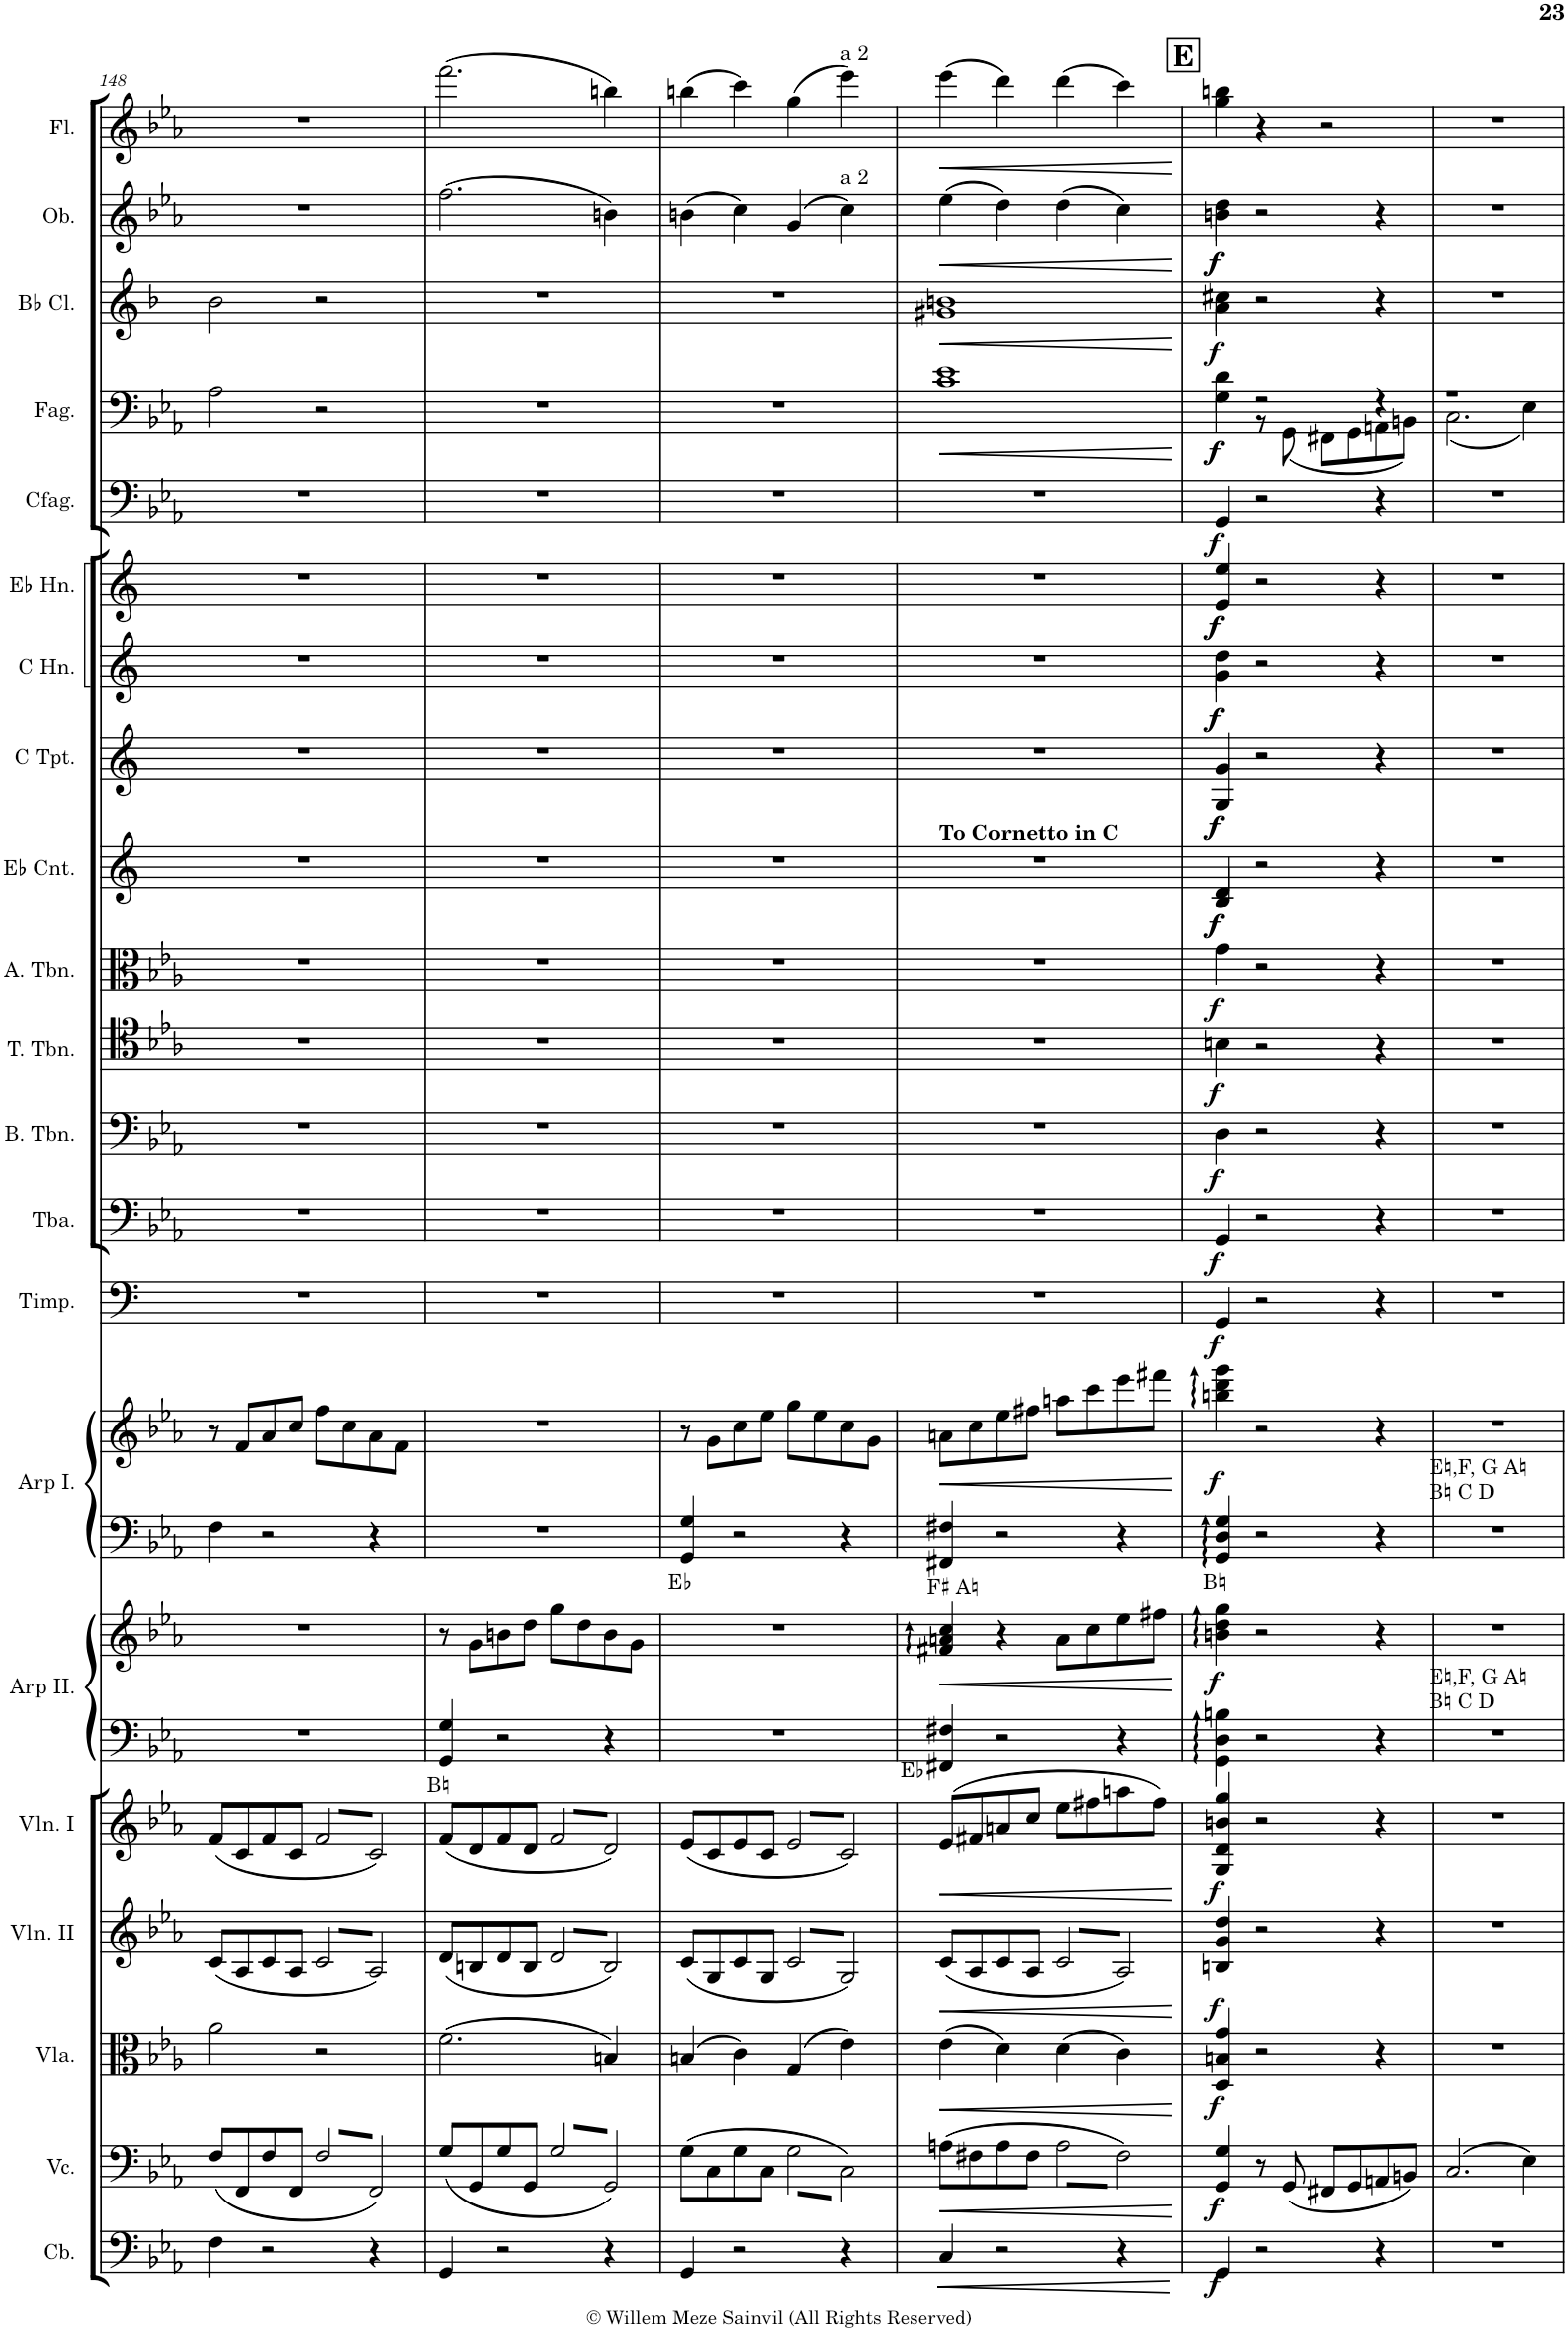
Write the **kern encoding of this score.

**kern	**dynam	**kern	**dynam	**kern	**dynam	**kern	**dynam	**kern	**dynam	**kern	**kern	**dynam	**kern	**kern	**dynam	**kern	**dynam	**kern	**dynam	**kern	**dynam	**kern	**dynam	**kern	**dynam	**kern	**dynam	**kern	**dynam	**kern	**dynam	**kern	**dynam	**kern	**dynam	**kern	**dynam	**kern	**dynam	**kern	**dynam	**kern	**dynam
*part21	*part21	*part20	*part20	*part19	*part19	*part18	*part18	*part17	*part17	*part16	*part16	*part16	*part15	*part15	*part15	*part14	*part14	*part13	*part13	*part12	*part12	*part11	*part11	*part10	*part10	*part9	*part9	*part8	*part8	*part7	*part7	*part6	*part6	*part5	*part5	*part4	*part4	*part3	*part3	*part2	*part2	*part1	*part1
*staff23	*staff23	*staff22	*staff22	*staff21	*staff21	*staff20	*staff20	*staff19	*staff19	*staff18	*staff17	*staff17/18	*staff16	*staff15	*staff15/16	*staff14	*staff14	*staff13	*staff13	*staff12	*staff12	*staff11	*staff11	*staff10	*staff10	*staff9	*staff9	*staff8	*staff8	*staff7	*staff7	*staff6	*staff6	*staff5	*staff5	*staff4	*staff4	*staff3	*staff3	*staff2	*staff2	*staff1	*staff1
*I"Contrabassi	*	*I"Violoncelli	*	*I"Viole	*	*I"Violini II	*	*I"Violini I	*	*I"Arpa II	*	*	*I"Arpa I	*	*	*I"Timpani in C.G.	*	*I"2 Tube	*	*I"Bass Trombone	*	*I"Tenor Trombone	*	*I"Alto Trombone	*	*I"I &amp; II Cornetti in C	*	*I"I &amp; II Trombe in C	*	*I"III &amp; IV Corni in C	*	*I"I &amp; II Corni in Es	*	*I"Contrafagotto	*	*I"2 Fagotti	*	*I"2 Clarinetti in B	*	*I"2 Oboi	*	*I"2 Flauti	*
*I'Cb.	*	*I'Vc.	*	*	*	*I'Vln. II	*	*I'Vln. I	*	*I'Arp II.	*	*	*I'Arp I.	*	*	*I'Timp.	*	*	*	*I'B. Tbn.	*	*I'T. Tbn.	*	*I'A. Tbn.	*	*	*	*	*	*	*	*	*	*I'Cfag.	*	*I'Fag.	*	*	*	*I'Ob.	*	*I'Fl.	*
!!LO:PB:g=z
*clefF4	*	*clefF4	*	*clefC3	*	*clefG2	*	*clefG2	*	*clefF4	*clefG2	*	*clefF4	*clefG2	*	*clefF4	*	*clefF4	*	*clefF4	*	*clefC4	*	*clefC3	*	*clefG2	*	*clefG2	*	*clefG2	*	*clefG2	*	*clefF4	*	*clefF4	*	*clefG2	*	*clefG2	*	*clefG2	*
*Trd7c12	*	*	*	*	*	*	*	*	*	*	*	*	*	*	*	*	*	*	*	*	*	*	*	*	*	*Trd-2c-3	*	*	*	*Trd7c12	*	*Trd5c9	*	*Trd7c12	*	*	*	*Trd1c2	*	*	*	*	*
*k[b-e-a-]	*	*k[b-e-a-]	*	*k[b-e-a-]	*	*k[b-e-a-]	*	*k[b-e-a-]	*	*k[b-e-a-]	*k[b-e-a-]	*	*k[b-e-a-]	*k[b-e-a-]	*	*k[]	*	*k[b-e-a-]	*	*k[b-e-a-]	*	*k[b-e-a-]	*	*k[b-e-a-]	*	*k[]	*	*k[]	*	*k[]	*	*k[]	*	*k[b-e-a-]	*	*k[b-e-a-]	*	*k[b-]	*	*k[b-e-a-]	*	*k[b-e-a-]	*
*M2/2	*	*M2/2	*	*M2/2	*	*M2/2	*	*M2/2	*	*M2/2	*M2/2	*	*M2/2	*M2/2	*	*M2/2	*	*M2/2	*	*M2/2	*	*M2/2	*	*M2/2	*	*M2/2	*	*M2/2	*	*M2/2	*	*M2/2	*	*M2/2	*	*M2/2	*	*M2/2	*	*M2/2	*	*M2/2	*
*met(c|)	*	*met(c|)	*	*met(c|)	*	*met(c|)	*	*met(c|)	*	*met(c|)	*met(c|)	*	*met(c|)	*met(c|)	*	*met(c|)	*	*met(c|)	*	*met(c|)	*	*met(c|)	*	*met(c|)	*	*met(c|)	*	*met(c|)	*	*met(c|)	*	*met(c|)	*	*met(c|)	*	*met(c|)	*	*met(c|)	*	*met(c|)	*	*met(c|)	*
=148	=148	=148	=148	=148	=148	=148	=148	=148	=148	=148	=148	=148	=148	=148	=148	=148	=148	=148	=148	=148	=148	=148	=148	=148	=148	=148	=148	=148	=148	=148	=148	=148	=148	=148	=148	=148	=148	=148	=148	=148	=148	=148	=148
4F\	.	(8F/L	.	2a-\	.	(8c/L	.	(8f/L	.	1r	1r	.	4F\	8r	.	1r	.	1r	.	1r	.	1r	.	1r	.	1r	.	1r	.	1r	.	1r	.	1r	.	2A-\	.	2b-\	.	1r	.	1r	.
.	.	8FF/	.	.	.	8A-/	.	8c/	.	.	.	.	.	8f/L	.	.	.	.	.	.	.	.	.	.	.	.	.	.	.	.	.	.	.	.	.	.	.	.	.	.	.	.	.
2r	.	8F/	.	.	.	8c/	.	8f/	.	.	.	.	2r	8a-/	.	.	.	.	.	.	.	.	.	.	.	.	.	.	.	.	.	.	.	.	.	.	.	.	.	.	.	.	.
.	.	8FF/J	.	.	.	8A-/J	.	8c/J	.	.	.	.	.	8cc/J	.	.	.	.	.	.	.	.	.	.	.	.	.	.	.	.	.	.	.	.	.	.	.	.	.	.	.	.	.
*	*	*tremolo	*	*	*	*	*	*	*	*	*	*	*	*	*	*	*	*	*	*	*	*	*	*	*	*	*	*	*	*	*	*	*	*	*	*	*	*	*	*	*	*	*
*	*	*	*	*	*	*tremolo	*	*	*	*	*	*	*	*	*	*	*	*	*	*	*	*	*	*	*	*	*	*	*	*	*	*	*	*	*	*	*	*	*	*	*	*	*
*	*	*	*	*	*	*	*	*tremolo	*	*	*	*	*	*	*	*	*	*	*	*	*	*	*	*	*	*	*	*	*	*	*	*	*	*	*	*	*	*	*	*	*	*	*
.	.	16F/LL	.	2r	.	16c/LL	.	16f/LL	.	.	.	.	.	8ff\L	.	.	.	.	.	.	.	.	.	.	.	.	.	.	.	.	.	.	.	.	.	2r	.	2r	.	.	.	.	.
.	.	16FF/)	.	.	.	16A-/)	.	16c/)	.	.	.	.	.	.	.	.	.	.	.	.	.	.	.	.	.	.	.	.	.	.	.	.	.	.	.	.	.	.	.	.	.	.	.
.	.	16F/	.	.	.	16c/	.	16f/	.	.	.	.	.	8cc\	.	.	.	.	.	.	.	.	.	.	.	.	.	.	.	.	.	.	.	.	.	.	.	.	.	.	.	.	.
.	.	16FF/)	.	.	.	16A-/)	.	16c/)	.	.	.	.	.	.	.	.	.	.	.	.	.	.	.	.	.	.	.	.	.	.	.	.	.	.	.	.	.	.	.	.	.	.	.
4r	.	16F/	.	.	.	16c/	.	16f/	.	.	.	.	4r	8a-\	.	.	.	.	.	.	.	.	.	.	.	.	.	.	.	.	.	.	.	.	.	.	.	.	.	.	.	.	.
.	.	16FF/)	.	.	.	16A-/)	.	16c/)	.	.	.	.	.	.	.	.	.	.	.	.	.	.	.	.	.	.	.	.	.	.	.	.	.	.	.	.	.	.	.	.	.	.	.
.	.	16F/	.	.	.	16c/	.	16f/	.	.	.	.	.	8f\J	.	.	.	.	.	.	.	.	.	.	.	.	.	.	.	.	.	.	.	.	.	.	.	.	.	.	.	.	.
.	.	16FF/)JJ	.	.	.	16A-/)JJ	.	16c/)JJ	.	.	.	.	.	.	.	.	.	.	.	.	.	.	.	.	.	.	.	.	.	.	.	.	.	.	.	.	.	.	.	.	.	.	.
*	*	*	*	*	*	*	*	*Xtremolo	*	*	*	*	*	*	*	*	*	*	*	*	*	*	*	*	*	*	*	*	*	*	*	*	*	*	*	*	*	*	*	*	*	*	*
*	*	*	*	*	*	*Xtremolo	*	*	*	*	*	*	*	*	*	*	*	*	*	*	*	*	*	*	*	*	*	*	*	*	*	*	*	*	*	*	*	*	*	*	*	*	*
*	*	*Xtremolo	*	*	*	*	*	*	*	*	*	*	*	*	*	*	*	*	*	*	*	*	*	*	*	*	*	*	*	*	*	*	*	*	*	*	*	*	*	*	*	*	*
=149	=149	=149	=149	=149	=149	=149	=149	=149	=149	=149	=149	=149	=149	=149	=149	=149	=149	=149	=149	=149	=149	=149	=149	=149	=149	=149	=149	=149	=149	=149	=149	=149	=149	=149	=149	=149	=149	=149	=149	=149	=149	=149	=149
!	!	!	!	!	!	!	!	!	!	!LO:TX:b:t=B♮	!	!	!	!	!	!	!	!	!	!	!	!	!	!	!	!	!	!	!	!	!	!	!	!	!	!	!	!	!	!	!	!	!
4GG/	.	(8G/L	.	(2.f\	.	(8d/L	.	(8f/L	.	4GG/ 4G/	8r	.	1r	1r	.	1r	.	1r	.	1r	.	1r	.	1r	.	1r	.	1r	.	1r	.	1r	.	1r	.	1r	.	1r	.	(2.ff\	.	(2.fff\	.
.	.	.	.	.	.	.	.	.	.	.	.	.	.	.	.	.	.	.	.	.	.	.	.	.	.	.	.	.	.	.	.	.	.	.	.	.	.	.	.	.	.	.	.
.	.	8GG/	.	.	.	8Bn/	.	8d/	.	.	8g\L	.	.	.	.	.	.	.	.	.	.	.	.	.	.	.	.	.	.	.	.	.	.	.	.	.	.	.	.	.	.	.	.
.	.	.	.	.	.	.	.	.	.	.	.	.	.	.	.	.	.	.	.	.	.	.	.	.	.	.	.	.	.	.	.	.	.	.	.	.	.	.	.	.	.	.	.
2r	.	8G/	.	.	.	8d/	.	8f/	.	2r	8bn\	.	.	.	.	.	.	.	.	.	.	.	.	.	.	.	.	.	.	.	.	.	.	.	.	.	.	.	.	.	.	.	.
.	.	8GG/J	.	.	.	8B/J	.	8d/J	.	.	8dd\J	.	.	.	.	.	.	.	.	.	.	.	.	.	.	.	.	.	.	.	.	.	.	.	.	.	.	.	.	.	.	.	.
*	*	*tremolo	*	*	*	*	*	*	*	*	*	*	*	*	*	*	*	*	*	*	*	*	*	*	*	*	*	*	*	*	*	*	*	*	*	*	*	*	*	*	*	*	*
*	*	*	*	*	*	*tremolo	*	*	*	*	*	*	*	*	*	*	*	*	*	*	*	*	*	*	*	*	*	*	*	*	*	*	*	*	*	*	*	*	*	*	*	*	*
*	*	*	*	*	*	*	*	*tremolo	*	*	*	*	*	*	*	*	*	*	*	*	*	*	*	*	*	*	*	*	*	*	*	*	*	*	*	*	*	*	*	*	*	*	*
.	.	16G/LL	.	.	.	16d/LL	.	16f/LL	.	.	8gg\L	.	.	.	.	.	.	.	.	.	.	.	.	.	.	.	.	.	.	.	.	.	.	.	.	.	.	.	.	.	.	.	.
.	.	16GG/)	.	.	.	16B/)	.	16d/)	.	.	.	.	.	.	.	.	.	.	.	.	.	.	.	.	.	.	.	.	.	.	.	.	.	.	.	.	.	.	.	.	.	.	.
.	.	16G/	.	.	.	16d/	.	16f/	.	.	8dd\	.	.	.	.	.	.	.	.	.	.	.	.	.	.	.	.	.	.	.	.	.	.	.	.	.	.	.	.	.	.	.	.
.	.	16GG/)	.	.	.	16B/)	.	16d/)	.	.	.	.	.	.	.	.	.	.	.	.	.	.	.	.	.	.	.	.	.	.	.	.	.	.	.	.	.	.	.	.	.	.	.
4r	.	16G/	.	4Bn/)	.	16d/	.	16f/	.	4r	8b\	.	.	.	.	.	.	.	.	.	.	.	.	.	.	.	.	.	.	.	.	.	.	.	.	.	.	.	.	4bn\)	.	4bbn\)	.
.	.	16GG/)	.	.	.	16B/)	.	16d/)	.	.	.	.	.	.	.	.	.	.	.	.	.	.	.	.	.	.	.	.	.	.	.	.	.	.	.	.	.	.	.	.	.	.	.
.	.	16G/	.	.	.	16d/	.	16f/	.	.	8g\J	.	.	.	.	.	.	.	.	.	.	.	.	.	.	.	.	.	.	.	.	.	.	.	.	.	.	.	.	.	.	.	.
.	.	16GG/)JJ	.	.	.	16B/)JJ	.	16d/)JJ	.	.	.	.	.	.	.	.	.	.	.	.	.	.	.	.	.	.	.	.	.	.	.	.	.	.	.	.	.	.	.	.	.	.	.
*	*	*	*	*	*	*	*	*Xtremolo	*	*	*	*	*	*	*	*	*	*	*	*	*	*	*	*	*	*	*	*	*	*	*	*	*	*	*	*	*	*	*	*	*	*	*
*	*	*	*	*	*	*Xtremolo	*	*	*	*	*	*	*	*	*	*	*	*	*	*	*	*	*	*	*	*	*	*	*	*	*	*	*	*	*	*	*	*	*	*	*	*	*
*	*	*Xtremolo	*	*	*	*	*	*	*	*	*	*	*	*	*	*	*	*	*	*	*	*	*	*	*	*	*	*	*	*	*	*	*	*	*	*	*	*	*	*	*	*	*
=150	=150	=150	=150	=150	=150	=150	=150	=150	=150	=150	=150	=150	=150	=150	=150	=150	=150	=150	=150	=150	=150	=150	=150	=150	=150	=150	=150	=150	=150	=150	=150	=150	=150	=150	=150	=150	=150	=150	=150	=150	=150	=150	=150
!	!	!	!	!	!	!	!	!	!	!	!	!	!LO:TX:b:t=E♭	!	!	!	!	!	!	!	!	!	!	!	!	!	!	!	!	!	!	!	!	!	!	!	!	!	!	!	!	!	!
4GG/	.	(8G\L	.	(4Bn/	.	(8c/L	.	(8e-/L	.	1r	1r	.	4GG/ 4G/	8r	.	1r	.	1r	.	1r	.	1r	.	1r	.	1r	.	1r	.	1r	.	1r	.	1r	.	1r	.	1r	.	(4bn\	.	(4bbn\	.
.	.	.	.	.	.	.	.	.	.	.	.	.	.	.	.	.	.	.	.	.	.	.	.	.	.	.	.	.	.	.	.	.	.	.	.	.	.	.	.	.	.	.	.
.	.	8C\	.	.	.	8G/	.	8c/	.	.	.	.	.	8g\L	.	.	.	.	.	.	.	.	.	.	.	.	.	.	.	.	.	.	.	.	.	.	.	.	.	.	.	.	.
.	.	.	.	.	.	.	.	.	.	.	.	.	.	.	.	.	.	.	.	.	.	.	.	.	.	.	.	.	.	.	.	.	.	.	.	.	.	.	.	.	.	.	.
2r	.	8G\	.	4c\)	.	8c/	.	8e-/	.	.	.	.	2r	8cc\	.	.	.	.	.	.	.	.	.	.	.	.	.	.	.	.	.	.	.	.	.	.	.	.	.	4cc\)	.	4ccc\)	.
.	.	8C\J	.	.	.	8G/J	.	8c/J	.	.	.	.	.	8ee-\J	.	.	.	.	.	.	.	.	.	.	.	.	.	.	.	.	.	.	.	.	.	.	.	.	.	.	.	.	.
*	*	*tremolo	*	*	*	*	*	*	*	*	*	*	*	*	*	*	*	*	*	*	*	*	*	*	*	*	*	*	*	*	*	*	*	*	*	*	*	*	*	*	*	*	*
*	*	*	*	*	*	*tremolo	*	*	*	*	*	*	*	*	*	*	*	*	*	*	*	*	*	*	*	*	*	*	*	*	*	*	*	*	*	*	*	*	*	*	*	*	*
*	*	*	*	*	*	*	*	*tremolo	*	*	*	*	*	*	*	*	*	*	*	*	*	*	*	*	*	*	*	*	*	*	*	*	*	*	*	*	*	*	*	*	*	*	*
.	.	16G\LL	.	(4G/	.	16c/LL	.	16e-/LL	.	.	.	.	.	8gg\L	.	.	.	.	.	.	.	.	.	.	.	.	.	.	.	.	.	.	.	.	.	.	.	.	.	(4g/	.	(4gg\	.
.	.	16C\)	.	.	.	16G/)	.	16c/)	.	.	.	.	.	.	.	.	.	.	.	.	.	.	.	.	.	.	.	.	.	.	.	.	.	.	.	.	.	.	.	.	.	.	.
.	.	16G\	.	.	.	16c/	.	16e-/	.	.	.	.	.	8ee-\	.	.	.	.	.	.	.	.	.	.	.	.	.	.	.	.	.	.	.	.	.	.	.	.	.	.	.	.	.
.	.	16C\)	.	.	.	16G/)	.	16c/)	.	.	.	.	.	.	.	.	.	.	.	.	.	.	.	.	.	.	.	.	.	.	.	.	.	.	.	.	.	.	.	.	.	.	.
!	!	!	!	!	!	!	!	!	!	!	!	!	!	!	!	!	!	!	!	!	!	!	!	!	!	!	!	!	!	!	!	!	!	!	!	!	!	!	!	!	!	!LO:TX:a:t=a 2	!
!	!	!	!	!	!	!	!	!	!	!	!	!	!	!	!	!	!	!	!	!	!	!	!	!	!	!	!	!	!	!	!	!	!	!	!	!	!	!	!	!LO:TX:a:t=a 2	!	!	!
4r	.	16G\	.	4e-\)	.	16c/	.	16e-/	.	.	.	.	4r	8cc\	.	.	.	.	.	.	.	.	.	.	.	.	.	.	.	.	.	.	.	.	.	.	.	.	.	4cc\)	.	4eee-\)	.
.	.	16C\)	.	.	.	16G/)	.	16c/)	.	.	.	.	.	.	.	.	.	.	.	.	.	.	.	.	.	.	.	.	.	.	.	.	.	.	.	.	.	.	.	.	.	.	.
.	.	16G\	.	.	.	16c/	.	16e-/	.	.	.	.	.	8g\J	.	.	.	.	.	.	.	.	.	.	.	.	.	.	.	.	.	.	.	.	.	.	.	.	.	.	.	.	.
.	.	16C\)JJ	.	.	.	16G/)JJ	.	16c/)JJ	.	.	.	.	.	.	.	.	.	.	.	.	.	.	.	.	.	.	.	.	.	.	.	.	.	.	.	.	.	.	.	.	.	.	.
*	*	*	*	*	*	*	*	*Xtremolo	*	*	*	*	*	*	*	*	*	*	*	*	*	*	*	*	*	*	*	*	*	*	*	*	*	*	*	*	*	*	*	*	*	*	*
*	*	*	*	*	*	*Xtremolo	*	*	*	*	*	*	*	*	*	*	*	*	*	*	*	*	*	*	*	*	*	*	*	*	*	*	*	*	*	*	*	*	*	*	*	*	*
*	*	*Xtremolo	*	*	*	*	*	*	*	*	*	*	*	*	*	*	*	*	*	*	*	*	*	*	*	*	*	*	*	*	*	*	*	*	*	*	*	*	*	*	*	*	*
=151	=151	=151	=151	=151	=151	=151	=151	=151	=151	=151	=151	=151	=151	=151	=151	=151	=151	=151	=151	=151	=151	=151	=151	=151	=151	=151	=151	=151	=151	=151	=151	=151	=151	=151	=151	=151	=151	=151	=151	=151	=151	=151	=151
!	!	!	!	!	!	!	!	!	!	!	!	!	!	!	!	!	!	!	!	!	!	!	!	!	!	!LO:TX:a:B:t=To Cornetto in C	!	!	!	!	!	!	!	!	!	!	!	!	!	!	!	!	!
!	!	!	!	!	!	!	!	!	!	!	!	!	!LO:TX:b:t=F♯ A♮	!	!	!	!	!	!	!	!	!	!	!	!	!	!	!	!	!	!	!	!	!	!	!	!	!	!	!	!	!	!
!	!	!	!	!	!	!	!	!	!	!LO:TX:b:t=E♭	!	!	!	!	!	!	!	!	!	!	!	!	!	!	!	!	!	!	!	!	!	!	!	!	!	!	!	!	!	!	!	!	!
!	!LO:HP:b	!	!LO:HP:b	!	!LO:HP:b	!	!LO:HP:b	!	!LO:HP:b	!	!	!LO:HP:b	!	!	!LO:HP:b	!	!	!	!	!	!	!	!	!	!	!	!	!	!	!	!	!	!	!	!	!	!LO:HP:b	!	!LO:HP:b	!	!LO:HP:b	!	!LO:HP:b
*	*	*	*	*	*	*	*	*	*	*	*	*	*	*	*	*	*	*	*	*	*	*	*	*	*	*	*	*	*	*	*	*	*	*	*	*^	*	*^	*	*	*	*	*
4C/	<	(8An\L	<	(4e-\	<	(8c/L	<	(8e-/L	<	4FF#X/ 4F#X/	4f#X/ 4an/ 4cc/	<	4FF#X/ 4F#X/	8an\L	<	1r	.	1r	.	1r	.	1r	.	1r	.	1r	.	1r	.	1r	.	1r	.	1r	.	1e-	1c	<	1bn	1g#X	<	(4ee-\	<	(4eee-\	<
.	.	.	.	.	.	.	.	.	.	.	.	.	.	.	.	.	.	.	.	.	.	.	.	.	.	.	.	.	.	.	.	.	.	.	.	.	.	.	.	.	.	.	.	.	.
.	.	8F#X\	.	.	.	8A-/	.	8f#X/	.	.	.	.	.	8cc\	.	.	.	.	.	.	.	.	.	.	.	.	.	.	.	.	.	.	.	.	.	.	.	.	.	.	.	.	.	.	.
.	.	.	.	.	.	.	.	.	.	.	.	.	.	.	.	.	.	.	.	.	.	.	.	.	.	.	.	.	.	.	.	.	.	.	.	.	.	.	.	.	.	.	.	.	.
2r	.	8A\	.	4d\)	.	8c/	.	8an/	.	2r	4r	.	2r	8ee-\	.	.	.	.	.	.	.	.	.	.	.	.	.	.	.	.	.	.	.	.	.	.	.	.	.	.	.	4dd\)	.	4ddd\)	.
.	.	8F#\J	.	.	.	8A-/J	.	8cc/J	.	.	.	.	.	8ff#X\J	.	.	.	.	.	.	.	.	.	.	.	.	.	.	.	.	.	.	.	.	.	.	.	.	.	.	.	.	.	.	.
*	*	*tremolo	*	*	*	*	*	*	*	*	*	*	*	*	*	*	*	*	*	*	*	*	*	*	*	*	*	*	*	*	*	*	*	*	*	*	*	*	*	*	*	*	*	*	*
*	*	*	*	*	*	*tremolo	*	*	*	*	*	*	*	*	*	*	*	*	*	*	*	*	*	*	*	*	*	*	*	*	*	*	*	*	*	*	*	*	*	*	*	*	*	*	*
.	.	16A\LL	.	(4d\	.	16c/LL	.	8ee-\L	.	.	8a\L	.	.	8aan\L	.	.	.	.	.	.	.	.	.	.	.	.	.	.	.	.	.	.	.	.	.	.	.	.	.	.	.	(4dd\	.	(4ddd\	.
.	.	16F#\)	.	.	.	16A-/)	.	.	.	.	.	.	.	.	.	.	.	.	.	.	.	.	.	.	.	.	.	.	.	.	.	.	.	.	.	.	.	.	.	.	.	.	.	.	.
.	.	16A\	.	.	.	16c/	.	8ff#X\	.	.	8cc\	.	.	8ccc\	.	.	.	.	.	.	.	.	.	.	.	.	.	.	.	.	.	.	.	.	.	.	.	.	.	.	.	.	.	.	.
.	.	16F#\)	.	.	.	16A-/)	.	.	.	.	.	.	.	.	.	.	.	.	.	.	.	.	.	.	.	.	.	.	.	.	.	.	.	.	.	.	.	.	.	.	.	.	.	.	.
4r	.	16A\	.	4c\)	.	16c/	.	8aan\	.	4r	8ee-\	.	4r	8eee-\	.	.	.	.	.	.	.	.	.	.	.	.	.	.	.	.	.	.	.	.	.	.	.	.	.	.	.	4cc\)	.	4ccc\)	.
.	.	16F#\)	.	.	.	16A-/)	.	.	.	.	.	.	.	.	.	.	.	.	.	.	.	.	.	.	.	.	.	.	.	.	.	.	.	.	.	.	.	.	.	.	.	.	.	.	.
.	.	16A\	.	.	.	16c/	.	8ff#\J)	.	.	8ff#X\J	.	.	8fff#X\J	.	.	.	.	.	.	.	.	.	.	.	.	.	.	.	.	.	.	.	.	.	.	.	.	.	.	.	.	.	.	.
.	.	16F#\)JJ	.	.	.	16A-/)JJ	.	.	.	.	.	.	.	.	.	.	.	.	.	.	.	.	.	.	.	.	.	.	.	.	.	.	.	.	.	.	.	.	.	.	.	.	.	.	.
*	*	*	*	*	*	*Xtremolo	*	*	*	*	*	*	*	*	*	*	*	*	*	*	*	*	*	*	*	*	*	*	*	*	*	*	*	*	*	*	*	*	*	*	*	*	*	*	*
*	*	*Xtremolo	*	*	*	*	*	*	*	*	*	*	*	*	*	*	*	*	*	*	*	*	*	*	*	*	*	*	*	*	*	*	*	*	*	*	*	*	*	*	*	*	*	*	*
*	*	*	*	*	*	*	*	*	*	*	*	*	*	*	*	*	*	*	*	*	*	*	*	*	*	*	*	*	*	*	*	*	*	*	*	*v	*v	*	*	*	*	*	*	*	*
*	*	*	*	*	*	*	*	*	*	*	*	*	*	*	*	*	*	*	*	*	*	*	*	*	*	*	*	*	*	*	*	*	*	*	*	*	*	*v	*v	*	*	*	*	*
.	[	.	[	.	[	.	[	.	[	.	.	[	.	.	[	.	.	.	.	.	.	.	.	.	.	.	.	.	.	.	.	.	.	.	.	.	[	.	[	.	[	.	[
=152	=152	=152	=152	=152	=152	=152	=152	=152	=152	=152	=152	=152	=152	=152	=152	=152	=152	=152	=152	=152	=152	=152	=152	=152	=152	=152	=152	=152	=152	=152	=152	=152	=152	=152	=152	=152	=152	=152	=152	=152	=152	=152	=152
*	*	*	*	*	*	*	*	*	*	*	*	*	*	*	*	*	*	*	*	*	*	*	*	*	*	*^	*	*^	*	*^	*	*^	*	*	*	*^	*	*^	*	*^	*	*^	*
!	!	!	!	!	!	!	!	!	!	!	!	!	!LO:TX:b:t=B♮	!	!	!	!	!	!	!	!	!	!	!	!	!	!	!	!	!	!	!	!	!	!	!	!	!	!	!	!	!	!	!	!	!	!	!	!	!	!
!	!LO:DY:b	!	!LO:DY:b	!	!LO:DY:b	!	!LO:DY:b	!	!LO:DY:b	!	!	!LO:DY:b	!	!	!LO:DY:b	!	!LO:DY:b	!	!LO:DY:b	!	!LO:DY:b	!	!LO:DY:b	!	!LO:DY:b	!	!	!LO:DY:b	!	!	!	!	!	!	!	!	!	!	!	!	!	!	!	!	!	!	!	!	!	!	!
!	!	!	!	!	!	!	!	!	!	!	!	!	!	!	!	!	!	!	!	!	!	!	!	!	!	!	!	!LO:DY:n=1:b	!	!	!LO:DY:b	!	!	!	!	!	!	!	!	!	!	!	!	!	!	!	!	!	!	!	!
!	!	!	!	!	!	!	!	!	!	!	!	!	!	!	!	!	!	!	!	!	!	!	!	!	!	!	!	!	!	!	!LO:DY:n=1:b	!	!	!LO:DY:b	!	!	!	!	!	!	!	!	!	!	!	!	!	!	!	!	!
!	!	!	!	!	!	!	!	!	!	!	!	!	!	!	!	!	!	!	!	!	!	!	!	!	!	!	!	!	!	!	!	!	!	!LO:DY:n=1:b	!	!	!LO:DY:b	!	!	!	!	!	!	!	!	!	!	!	!	!	!
!	!	!	!	!	!	!	!	!	!	!	!	!	!	!	!	!	!	!	!	!	!	!	!	!	!	!	!	!	!	!	!	!	!	!	!	!	!LO:DY:n=1:b	!	!LO:DY:b	!	!	!LO:DY:b	!	!	!	!	!	!	!	!	!
!	!	!	!	!	!	!	!	!	!	!	!	!	!	!	!	!	!	!	!	!	!	!	!	!	!	!	!	!	!	!	!	!	!	!	!	!	!	!	!	!	!	!LO:DY:n=1:b	!	!	!LO:DY:b	!	!	!LO:DY:b	!	!	!
!	!	!	!	!	!	!	!	!	!	!	!	!	!	!	!	!	!	!	!	!	!	!	!	!	!	!	!	!	!	!	!	!	!	!	!	!	!	!	!	!	!	!	!	!	!	!	!	!LO:DY:n=1:b	!	!	!
4GG/	f	4GG/ 4G/	f	4D/ 4Bn/ 4g/	f	4Bn/ 4g/ 4dd/	f	4G/ 4d/ 4bn/ 4gg/	f	4GG\ 4D\ 4Bn\	4bn\ 4dd\ 4gg\	f	4GG/ 4D/ 4G/	4bbn\ 4ddd\ 4ggg\	f	4GG/	f	4GG/	f	4D\	f	4Bn\	f	4g\	f	4d/	4B/	f f	4g/	4G/	f f	4dd\	4g\	f f	4ee/	4e/	f f	4GG/	f	4d\	4G\	f f	4cc#X\	4a\	f	4dd\	4bn\	f f	4bbn\	4gg\	.
.	.	.	.	.	.	.	.	.	.	.	.	.	.	.	.	.	.	.	.	.	.	.	.	.	.	.	.	.	.	.	.	.	.	.	.	.	.	.	.	.	.	.	.	.	.	.	.	.	.	.	.
.	.	.	.	.	.	.	.	.	.	.	.	.	.	.	.	.	.	.	.	.	.	.	.	.	.	.	.	.	.	.	.	.	.	.	.	.	.	.	.	.	.	.	.	.	.	.	.	.	.	.	.
.	.	.	.	.	.	.	.	.	.	.	.	.	.	.	.	.	.	.	.	.	.	.	.	.	.	.	.	.	.	.	.	.	.	.	.	.	.	.	.	.	.	.	.	.	.	.	.	.	.	.	.
2r	.	8r	.	2r	.	2r	.	2r	.	2r	2r	.	2r	2r	.	2r	.	2r	.	2r	.	2r	.	2r	.	2r	2.ryy	.	2r	2.ryy	.	2r	2.ryy	.	2r	2.ryy	.	2r	.	2r	8r	.	2r	2.ryy	.	2r	2.ryy	.	4r	2.ryy	.
.	.	(8GG/	.	.	.	.	.	.	.	.	.	.	.	.	.	.	.	.	.	.	.	.	.	.	.	.	.	.	.	.	.	.	.	.	.	.	.	.	.	.	(8GG\	.	.	.	.	.	.	.	.	.	.
.	.	8FF#X/L	.	.	.	.	.	.	.	.	.	.	.	.	.	.	.	.	.	.	.	.	.	.	.	.	.	.	.	.	.	.	.	.	.	.	.	.	.	.	8FF#X\L	.	.	.	.	.	.	.	2r	.	.
.	.	8GG/	.	.	.	.	.	.	.	.	.	.	.	.	.	.	.	.	.	.	.	.	.	.	.	.	.	.	.	.	.	.	.	.	.	.	.	.	.	.	8GG\	.	.	.	.	.	.	.	.	.	.
4r	.	8AAn/	.	4r	.	4r	.	4r	.	4r	4r	.	4r	4r	.	4r	.	4r	.	4r	.	4r	.	4r	.	4r	.	.	4r	.	.	4r	.	.	4r	.	.	4r	.	4r	8AAn\	.	4r	.	.	4r	.	.	.	.	.
.	.	8BBn/J)	.	.	.	.	.	.	.	.	.	.	.	.	.	.	.	.	.	.	.	.	.	.	.	.	.	.	.	.	.	.	.	.	.	.	.	.	.	.	8BBn\J)	.	.	.	.	.	.	.	.	.	.
*	*	*	*	*	*	*	*	*	*	*	*	*	*	*	*	*	*	*	*	*	*	*	*	*	*	*v	*v	*	*	*	*	*v	*v	*	*v	*v	*	*	*	*	*	*	*v	*v	*	*v	*v	*	*v	*v	*
*	*	*	*	*	*	*	*	*	*	*	*	*	*	*	*	*	*	*	*	*	*	*	*	*	*	*	*	*v	*v	*	*	*	*	*	*	*	*	*	*	*	*	*	*	*	*
=153	=153	=153	=153	=153	=153	=153	=153	=153	=153	=153	=153	=153	=153	=153	=153	=153	=153	=153	=153	=153	=153	=153	=153	=153	=153	=153	=153	=153	=153	=153	=153	=153	=153	=153	=153	=153	=153	=153	=153	=153	=153	=153	=153	=153
!	!	!	!	!	!	!	!	!	!	!	!	!	!LO:TX:a:t=E♮,F, G A♮	!	!	!	!	!	!	!	!	!	!	!	!	!	!	!	!	!	!	!	!	!	!	!	!	!	!	!	!	!	!	!
!	!	!	!	!	!	!	!	!	!	!	!	!	!LO:TX:a:t=B♮ C D	!	!	!	!	!	!	!	!	!	!	!	!	!	!	!	!	!	!	!	!	!	!	!	!	!	!	!	!	!	!	!
!	!	!	!	!	!	!	!	!	!	!	!LO:TX:b:t=E♮,F, G A♮	!	!	!	!	!	!	!	!	!	!	!	!	!	!	!	!	!	!	!	!	!	!	!	!	!	!	!	!	!	!	!	!	!
!	!	!	!	!	!	!	!	!	!	!	!LO:TX:b:t=B♮ C D	!	!	!	!	!	!	!	!	!	!	!	!	!	!	!	!	!	!	!	!	!	!	!	!	!	!	!	!	!	!	!	!	!
1r	.	(2.C/	.	1r	.	1r	.	1r	.	1r	1r	.	1r	1r	.	1r	.	1r	.	1r	.	1r	.	1r	.	1r	.	1r	.	1r	.	1r	.	1r	.	1r	(2.C\	.	1r	.	1r	.	1r	.
.	.	4E-\)	.	.	.	.	.	.	.	.	.	.	.	.	.	.	.	.	.	.	.	.	.	.	.	.	.	.	.	.	.	.	.	.	.	.	4E-\)	.	.	.	.	.	.	.
*	*	*	*	*	*	*	*	*	*	*	*	*	*	*	*	*	*	*	*	*	*	*	*	*	*	*	*	*	*	*	*	*	*	*	*	*v	*v	*	*	*	*	*	*	*
=	=	=	=	=	=	=	=	=	=	=	=	=	=	=	=	=	=	=	=	=	=	=	=	=	=	=	=	=	=	=	=	=	=	=	=	=	=	=	=	=	=	=	=
*-	*-	*-	*-	*-	*-	*-	*-	*-	*-	*-	*-	*-	*-	*-	*-	*-	*-	*-	*-	*-	*-	*-	*-	*-	*-	*-	*-	*-	*-	*-	*-	*-	*-	*-	*-	*-	*-	*-	*-	*-	*-	*-	*-
